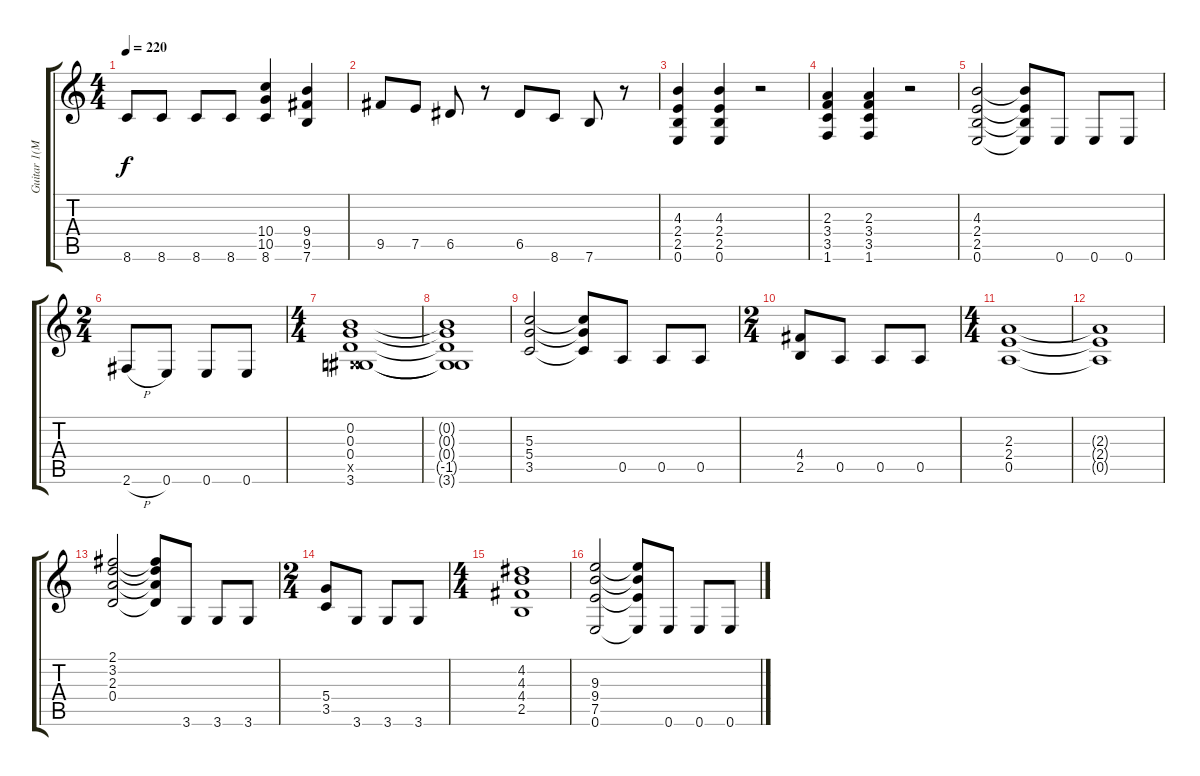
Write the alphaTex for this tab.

\track ("Guitar 1(Main Rhythm)" "Guitar 1(M") {instrument distortionguitar}
\staff {score tabs}
\tuning (E4 B3 G3 D3 A2 E2) {hide}
\ts (4 4)
\tempo 220
\clef g2
\ks c
8.6.8{dy f} 8.6.8 8.6.8 8.6.8 (10.4 10.5 8.6).4 (9.4 9.5 7.6).4 |
9.5.8 7.5.8 6.5.8 r.8 6.5.8 8.6.8 7.6.8 r.8 |
(4.3 2.4 2.5 0.6).4 (4.3 2.4 2.5 0.6).4 r.2 |
(2.3 3.4 3.5 1.6).4 (2.3 3.4 3.5 1.6).4 r.2 |
(4.3 2.4 2.5 0.6).2 (4.3{t} 2.4{t} 2.5{t} 0.6{t}).8 0.6.8 0.6.8 0.6.8 |
\ts (2 4)
2.6{h}.8 0.6.8 0.6.8 0.6.8 |
\ts (4 4)
(0.2 0.3 0.4 -1.5{x} 3.6).1 |
(0.2{t} 0.3{t} 0.4{t} -1.5{t} 3.6{t}).1 |
(5.3 5.4 3.5).2 (5.3{t} 5.4{t} 3.5{t}).8 0.5.8 0.5.8 0.5.8 |
\ts (2 4)
(4.4 2.5).8 0.5.8 0.5.8 0.5.8 |
\ts (4 4)
(2.3 2.4 0.5).1 |
(2.3{t} 2.4{t} 0.5{t}).1 |
(2.1 3.2 2.3 0.4).2 (2.1{t} 3.2{t} 2.3{t} 0.4{t}).8 3.6.8 3.6.8 3.6.8 |
\ts (2 4)
(5.4 3.5).8 3.6.8 3.6.8 3.6.8 |
\ts (4 4)
(4.2 4.3 4.4 2.5).1 |
(9.3 9.4 7.5 0.6).2 (9.3{t} 9.4{t} 7.5{t} 0.6{t}).8 0.6.8 0.6.8 0.6.8
